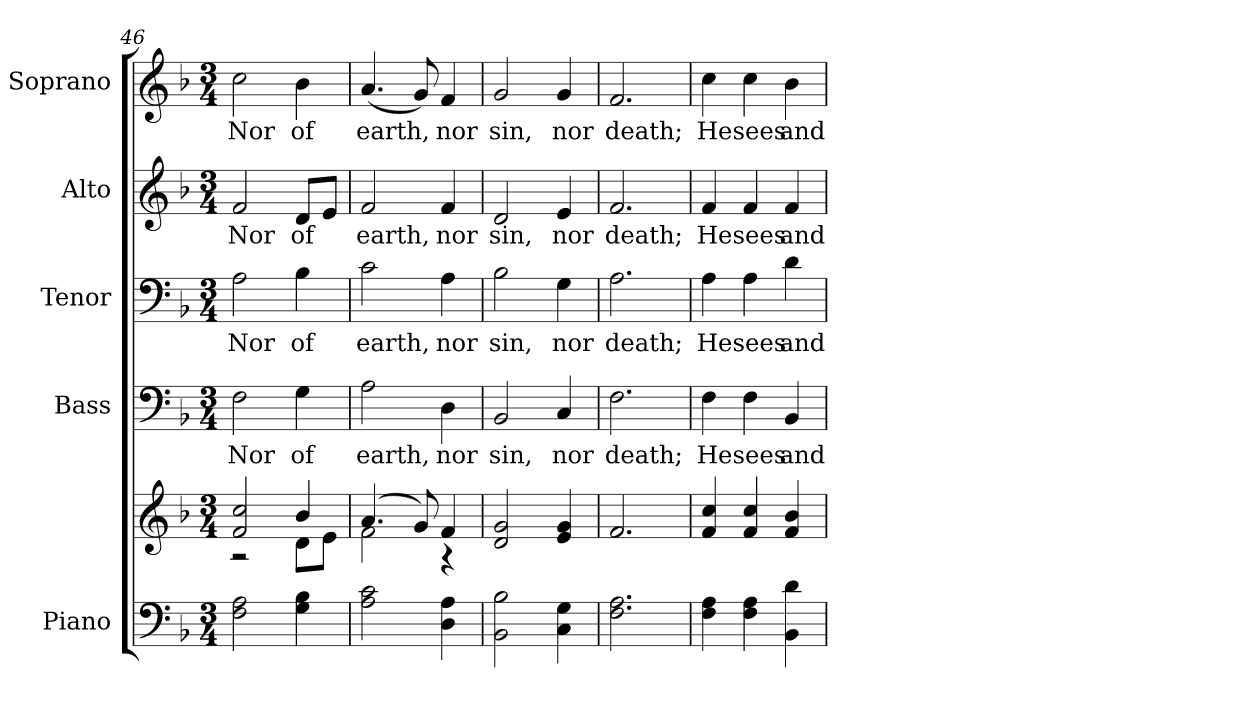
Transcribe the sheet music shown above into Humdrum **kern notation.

**kern	**kern	**kern	**text	**kern	**text	**kern	**text	**kern	**text
*part5	*part5	*part4	*part4	*part3	*part3	*part2	*part2	*part1	*part1
*staff6	*staff5	*staff4	*staff4	*staff3	*staff3	*staff2	*staff2	*staff1	*staff1
*I"Piano	*	*I"Bass	*	*I"Tenor	*	*I"Alto	*	*I"Soprano	*
*I'Pno.	*	*I'B.	*	*I'T.	*	*I'A.	*	*I'S.	*
*clefF4	*clefG2	*clefF4	*	*clefF4	*	*clefG2	*	*clefG2	*
*k[b-]	*k[b-]	*k[b-]	*	*k[b-]	*	*k[b-]	*	*k[b-]	*
*F:	*F:	*F:	*	*F:	*	*F:	*	*F:	*
*M3/4	*M3/4	*M3/4	*	*M3/4	*	*M3/4	*	*M3/4	*
=46	=46	=46	=46	=46	=46	=46	=46	=46	=46
*	*^	*	*	*	*	*	*	*	*
!	!	!	!	!LO:LY:b:color=#000000	!	!	!	!	!	!
!	!	!	!	!	!	!LO:LY:b:color=#000000	!	!	!	!
!	!	!	!	!	!	!	!	!LO:LY:b:color=#000000	!	!
!	!	!	!	!	!	!	!	!	!	!LO:LY:b:color=#000000
2Fi\ 2Ai	2fi/ 2cci	2r	2Fi\	Nor	2Ai\	Nor	2fi/	Nor	2cci\	Nor
!	!	!	!	!LO:LY:b:color=#000000	!	!	!	!	!	!
!	!	!	!	!	!	!LO:LY:b:color=#000000	!	!	!	!
!	!	!	!	!	!	!	!	!LO:LY:b:color=#000000	!	!
!	!	!	!	!	!	!	!	!	!	!LO:LY:b:color=#000000
4Gi\ 4B-i	4b-i/	8di\L	4Gi\	of	4B-i\	of	8di/L	of	4b-i\	of
.	.	8ei\J	.	.	.	.	8ei/J	.	.	.
=47	=47	=47	=47	=47	=47	=47	=47	=47	=47	=47
!	!	!	!	!LO:LY:b:color=#000000	!	!	!	!	!	!
!	!	!	!	!	!	!LO:LY:b:color=#000000	!	!	!	!
!	!	!	!	!	!	!	!	!LO:LY:b:color=#000000	!	!
!	!	!	!	!	!	!	!	!	!	!LO:LY:b:color=#000000
2Ai\ 2ci	(4.ai/	2fi\	2Ai\	earth,	2ci\	earth,	2fi/	earth,	(4.ai/	earth,
.	8gi/)	.	.	.	.	.	.	.	8gi/)	.
!	!	!	!	!LO:LY:b:color=#000000	!	!	!	!	!	!
!	!	!	!	!	!	!LO:LY:b:color=#000000	!	!	!	!
!	!	!	!	!	!	!	!	!LO:LY:b:color=#000000	!	!
!	!	!	!	!	!	!	!	!	!	!LO:LY:b:color=#000000
4Di\ 4Ai	4fi/	4r	4Di\	nor	4Ai\	nor	4fi/	nor	4fi/	nor
*	*v	*v	*	*	*	*	*	*	*	*
=48	=48	=48	=48	=48	=48	=48	=48	=48	=48
*	*^	*	*	*	*	*	*	*	*
!	!	!	!	!LO:LY:b:color=#000000	!	!	!	!	!	!
*	*v	*v	*	*	*	*	*	*	*	*
*	*^	*	*	*	*	*	*	*	*
!	!	!	!	!	!	!LO:LY:b:color=#000000	!	!	!	!
*	*v	*v	*	*	*	*	*	*	*	*
*	*^	*	*	*	*	*	*	*	*
!	!	!	!	!	!	!	!	!LO:LY:b:color=#000000	!	!
*	*v	*v	*	*	*	*	*	*	*	*
*	*^	*	*	*	*	*	*	*	*
!	!	!	!	!	!	!	!	!	!	!LO:LY:b:color=#000000
*	*v	*v	*	*	*	*	*	*	*	*
2BB-i\ 2B-i	2di/ 2gi	2BB-i/	sin,	2B-i\	sin,	2di/	sin,	2gi/	sin,
!	!	!	!LO:LY:b:color=#000000	!	!	!	!	!	!
!	!	!	!	!	!LO:LY:b:color=#000000	!	!	!	!
!	!	!	!	!	!	!	!LO:LY:b:color=#000000	!	!
!	!	!	!	!	!	!	!	!	!LO:LY:b:color=#000000
4Ci\ 4Gi	4ei/ 4gi	4Ci/	nor	4Gi\	nor	4ei/	nor	4gi/	nor
!!LO:PB:g=z
=49	=49	=49	=49	=49	=49	=49	=49	=49	=49
!	!	!	!LO:LY:b:color=#000000	!	!	!	!	!	!
!	!	!	!	!	!LO:LY:b:color=#000000	!	!	!	!
!	!	!	!	!	!	!	!LO:LY:b:color=#000000	!	!
!	!	!	!	!	!	!	!	!	!LO:LY:b:color=#000000
2.Fi\ 2.Ai	2.fi/	2.Fi\	death;	2.Ai\	death;	2.fi/	death;	2.fi/	death;
=50	=50	=50	=50	=50	=50	=50	=50	=50	=50
!	!	!	!LO:LY:b:color=#000000	!	!	!	!	!	!
!	!	!	!	!	!LO:LY:b:color=#000000	!	!	!	!
!	!	!	!	!	!	!	!LO:LY:b:color=#000000	!	!
!	!	!	!	!	!	!	!	!	!LO:LY:b:color=#000000
4Fi\ 4Ai	4fi/ 4cci	4Fi\	He	4Ai\	He	4fi/	He	4cci\	He
!	!	!	!LO:LY:b:color=#000000	!	!	!	!	!	!
!	!	!	!	!	!LO:LY:b:color=#000000	!	!	!	!
!	!	!	!	!	!	!	!LO:LY:b:color=#000000	!	!
!	!	!	!	!	!	!	!	!	!LO:LY:b:color=#000000
4Fi\ 4Ai	4fi/ 4cci	4Fi\	sees	4Ai\	sees	4fi/	sees	4cci\	sees
!	!	!	!LO:LY:b:color=#000000	!	!	!	!	!	!
!	!	!	!	!	!LO:LY:b:color=#000000	!	!	!	!
!	!	!	!	!	!	!	!LO:LY:b:color=#000000	!	!
!	!	!	!	!	!	!	!	!	!LO:LY:b:color=#000000
4BB-i\ 4di	4fi/ 4b-i	4BB-i/	and	4di\	and	4fi/	and	4b-i\	and
=	=	=	=	=	=	=	=	=	=
*-	*-	*-	*-	*-	*-	*-	*-	*-	*-
